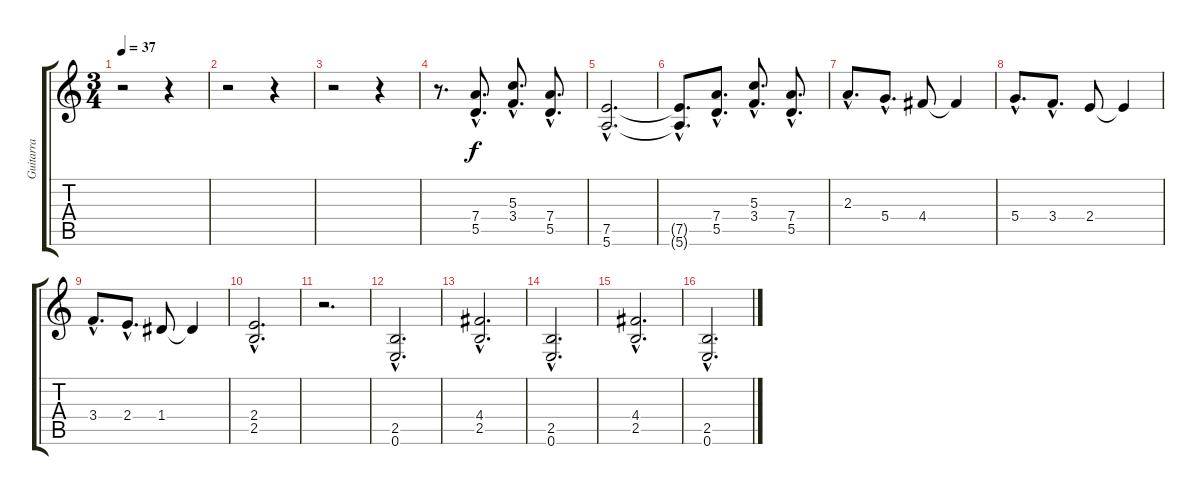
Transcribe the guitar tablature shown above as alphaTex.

\track ("Guitarra" "Guitarra") {instrument distortionguitar}
\staff {score tabs}
\tuning (E4 B3 G3 D3 A2 E2) {hide}
\ts (3 4)
\tempo 37
\clef g2
\ks c
r.2{dy f} r.4 |
r.2 r.4 |
r.2 r.4 |
r.8{d volume 16} (7.4{hac} 5.5{hac}).8{d} (5.3{hac} 3.4{hac}).8{d} (7.4{hac} 5.5{hac}).8{d} |
(7.5{hac} 5.6{hac}).2{d} |
(7.5{hac t} 5.6{hac t}).8{d} (7.4{hac} 5.5{hac}).8{d} (5.3{hac} 3.4{hac}).8{d} (7.4{hac} 5.5{hac}).8{d} |
2.3{hac}.8{d} 5.4{hac}.8{d} 4.4.8 4.4{t}.4 |
5.4{hac}.8{d} 3.4{hac}.8{d} 2.4.8 2.4{t}.4 |
3.4{hac}.8{d} 2.4{hac}.8{d} 1.4.8 1.4{t}.4 |
(2.4{hac} 2.5{hac}).2{d volume 4} |
r.2{d} |
(2.5{hac} 0.6{hac}).2{d volume 16} |
(4.4{hac} 2.5{hac}).2{d} |
(2.5{hac} 0.6{hac}).2{d} |
(4.4{hac} 2.5{hac}).2{d} |
(2.5{hac} 0.6{hac}).2{d}
